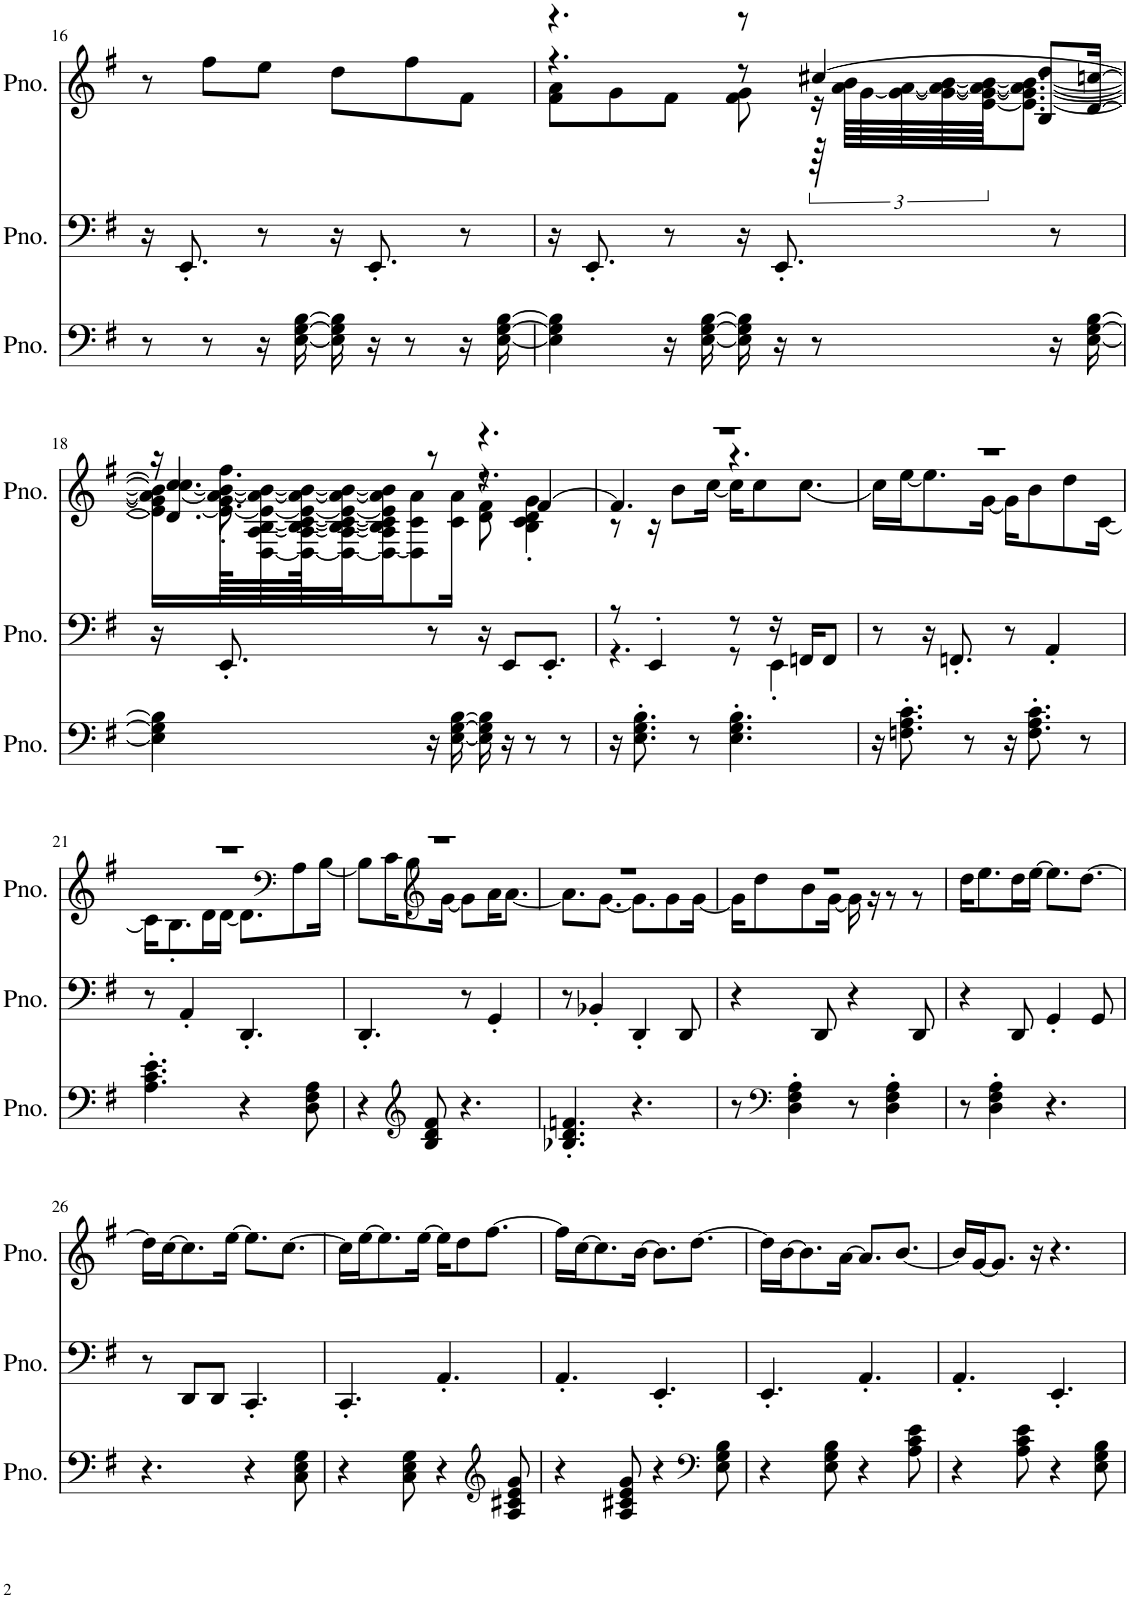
**kern	**kern	**kern
*part3	*part2	*part1
*staff3	*staff2	*staff1
*I"Piano	*I"Piano	*I"Piano
*I'Pno.	*I'Pno.	*I'Pno.
!!LO:PB:g=z
*clefF4	*clefF4	*clefG2
*k[f#]	*k[f#]	*k[f#]
*M6/8	*M6/8	*M6/8
=16	=16	=16
8r	16r	8r
.	8.EE'/	.
8r	.	8ff#\L
16r	8r	8ee\J
[16E\ [16G\ [16B\	.	.
16E\] 16G\] 16B\]	16r	8dd\L
16r	8.EE'/	.
8r	.	8ff#\
16r	8r	8f#\J
[16E\ [16G\ [16B\	.	.
=17	=17	=17
*	*	*^
*	*	*	*^
4E\] 4G\] 4B\]	16r	4.r	4.r	8f#\ 8a\L
.	8.EE'/	.	.	.
.	.	.	.	8g\
16r	8r	.	.	8f#\J
[16E\ [16G\ [16B\	.	.	.	.
16E\] 16G\] 16B\]	16r	8r	8r	8f#\ 8g\
16r	8.EE'/	.	.	.
8r	.	[4cc#X/	16r	96r
.	.	.	.	96a\ 96b\LLLL
.	.	.	.	[96g\
.	.	.	.	96g\_ [96a\
.	.	.	.	96g\_ 96a\_ [96b\
.	.	.	.	[96e\ 96g\_ 96a\_ 96b\_JJJ
.	.	.	8B/ 8dd/L	8.e\_ 8.g\_ 8.a\_ 8.b\_J
16r	8r	.	.	.
[16E\ [16G\ [16B\	.	.	[16d/ [16ccn/Jk	.
!!LO:LB:g=z
=18	=18	=18	=18	=18
*	*	*	*	*^
4E\] 4G\] 4B\]	16r	4.cc#/]	16r	4.d/] 4.cc/]	16e\_ 16g\] 16a\_ 16b\_LL
.	8.EE'/	.	8.g\' 8.ff#\'	.	128e\_ 128a\_ 128b\_KLL
.	.	.	.	.	[64D\ [64A\ [64B\ 64e\_ 64a\_ 64b\_
.	.	.	.	.	128D\_ 128A\_ 128B\_ [128c\ 128e\_ 128a\_ 128b\_JK
.	.	.	.	.	32D\_ 32A\_ 32B\_ 32c\_ 32e\_ 32a\_ 32b\_J
.	.	.	.	.	16D\_ 16A\] 16B\] 16c\] 16e\] 16a\] 16b\]J
.	.	.	.	.	8D\] 8c\ 8a\
16r	8r	.	8r	.	.
[16E\ [16G\ [16B\	.	.	.	.	16c\ 16a\Jk
16E\] 16G\] 16B\]	16r	4.r	4.r	8r	8d\ 8f#\
16r	8EE/L	.	.	.	.
8r	.	.	.	[4f#/	4B\' 4c\' 4d\' 4g\'
.	8.EE'/J	.	.	.	.
8r	.	.	.	.	.
*	*	*	*	*v	*v
=19	=19	=19	=19	=19
*	*^	*	*	*
16r	8r	4.r	2.r	4.f#/]	8r
8.E\' 8.G\' 8.B\'	.	.	.	.	.
.	4EE'/	.	.	.	16r
.	.	.	.	.	8b\L
8r	.	.	.	.	.
.	.	.	.	.	[16cc\Jk
4.E\' 4.G\' 4.B\'	8r	8r	.	4.r	16cc\KL]
.	.	.	.	.	8cc\
.	16r	4EE'\	.	.	.
.	16FFn/KL	.	.	.	[8.cc\J
.	8FF/J	.	.	.	.
*	*v	*v	*	*	*
*	*	*	*v	*v
=20	=20	=20	=20
16r	8r	2.r	16cc\LL]
8.Fn\' 8.A\' 8.c\'	.	.	[16ee\J
.	16r	.	8.ee\]
.	8.FFn'/	.	.
8r	.	.	.
.	.	.	[16g\Jk
16r	8r	.	16g\KL]
8.F\' 8.A\' 8.c\'	.	.	8b\
.	4AA'/	.	.
.	.	.	8dd\
8r	.	.	.
.	.	.	[16c\Jk
!!LO:LB:g=z	!!
=21	=21	=21	=21
4.A\' 4.c\' 4.e\'	8r	2.r	16c\KL]
.	.	.	8.B'\
.	4AA'/	.	.
.	.	.	16d\L
.	.	.	[16d\JJ
4r	4.DD'/	.	8.d\L]
*	*	*clefF4	*
.	.	.	8A\
8D\ 8F#\ 8A\	.	.	.
.	.	.	[16B\Jk
=22	=22	=22	=22
4r	4.DD'/	2.r	8B\L]
.	.	.	16c\K
.	.	.	8B\
*clefG2	*	*	*
8B/ 8d/ 8f#/	.	.	.
*	*	*clefG2	*
.	.	.	[16g\Jk
4.r	8r	.	8g\L]
.	4GG'/	.	16a\K
.	.	.	[8.a\J
=23	=23	=23	=23
4.B-X/' 4.d/' 4.fn/'	8r	2.r	8.a\L]
.	4BB-X'/	.	.
.	.	.	[8.g\J
4.r	4DD'/	.	8.g\L]
.	.	.	8g\
.	8DD/	.	.
.	.	.	[16g\Jk
=24	=24	=24	=24
8r	4r	2.r	16g\KL]
.	.	.	8dd\
*clefF4	*	*	*
4D\' 4F#\' 4A\'	.	.	.
.	.	.	8b\
.	8DD/	.	.
.	.	.	[16g\Jk
8r	4r	.	16g\]
.	.	.	16r
4D\' 4F#\' 4A\'	.	.	8r
.	8DD/	.	8r
*	*	*v	*v
=25	=25	=25
8r	4r	16dd\KL
.	.	8.ee\
4D\' 4F#\' 4A\'	.	.
.	8DD/	16dd\L
.	.	[16ee\JJ
4.r	4GG'/	8.ee\L]
.	.	[8.dd\J
.	8GG/	.
!!LO:LB:g=z
=26	=26	=26
4.r	8r	16dd\LL]
.	.	[16cc\J
.	8DD/L	8.cc\]
.	8DD/J	.
.	.	[16ee\Jk
4r	4.CC'/	8.ee\L]
.	.	[8.cc\J
8C\ 8E\ 8G\	.	.
=27	=27	=27
4r	4.CC'/	16cc\LL]
.	.	[16ee\J
.	.	8.ee\]
8C\ 8E\ 8G\	.	.
.	.	[16ee\Jk
4r	4.AA'/	16ee\KL]
.	.	8dd\
.	.	[8.ff#\J
*clefG2	*	*
8A/ 8c#X/ 8e/ 8g/	.	.
=28	=28	=28
4r	4.AA'/	16ff#\LL]
.	.	[16cc\J
.	.	8.cc\]
8A/ 8c#X/ 8e/ 8g/	.	.
.	.	[16b\Jk
4r	4.EE'/	8.b\L]
.	.	[8.dd\J
*clefF4	*	*
8E\ 8G\ 8B\	.	.
=29	=29	=29
4r	4.EE'/	16dd\LL]
.	.	[16b\J
.	.	8.b\]
8E\ 8G\ 8B\	.	.
.	.	[16a\Jk
4r	4.AA'/	8.a/L]
.	.	[8.b/J
8A\ 8c\ 8e\	.	.
=30	=30	=30
4r	4.AA'/	16b/LL]
.	.	[16g/J
.	.	8.g/J]
8A\ 8c\ 8e\	.	.
.	.	16r
4r	4.EE'/	4.r
8E\ 8G\ 8B\	.	.
=	=	=
*-	*-	*-
